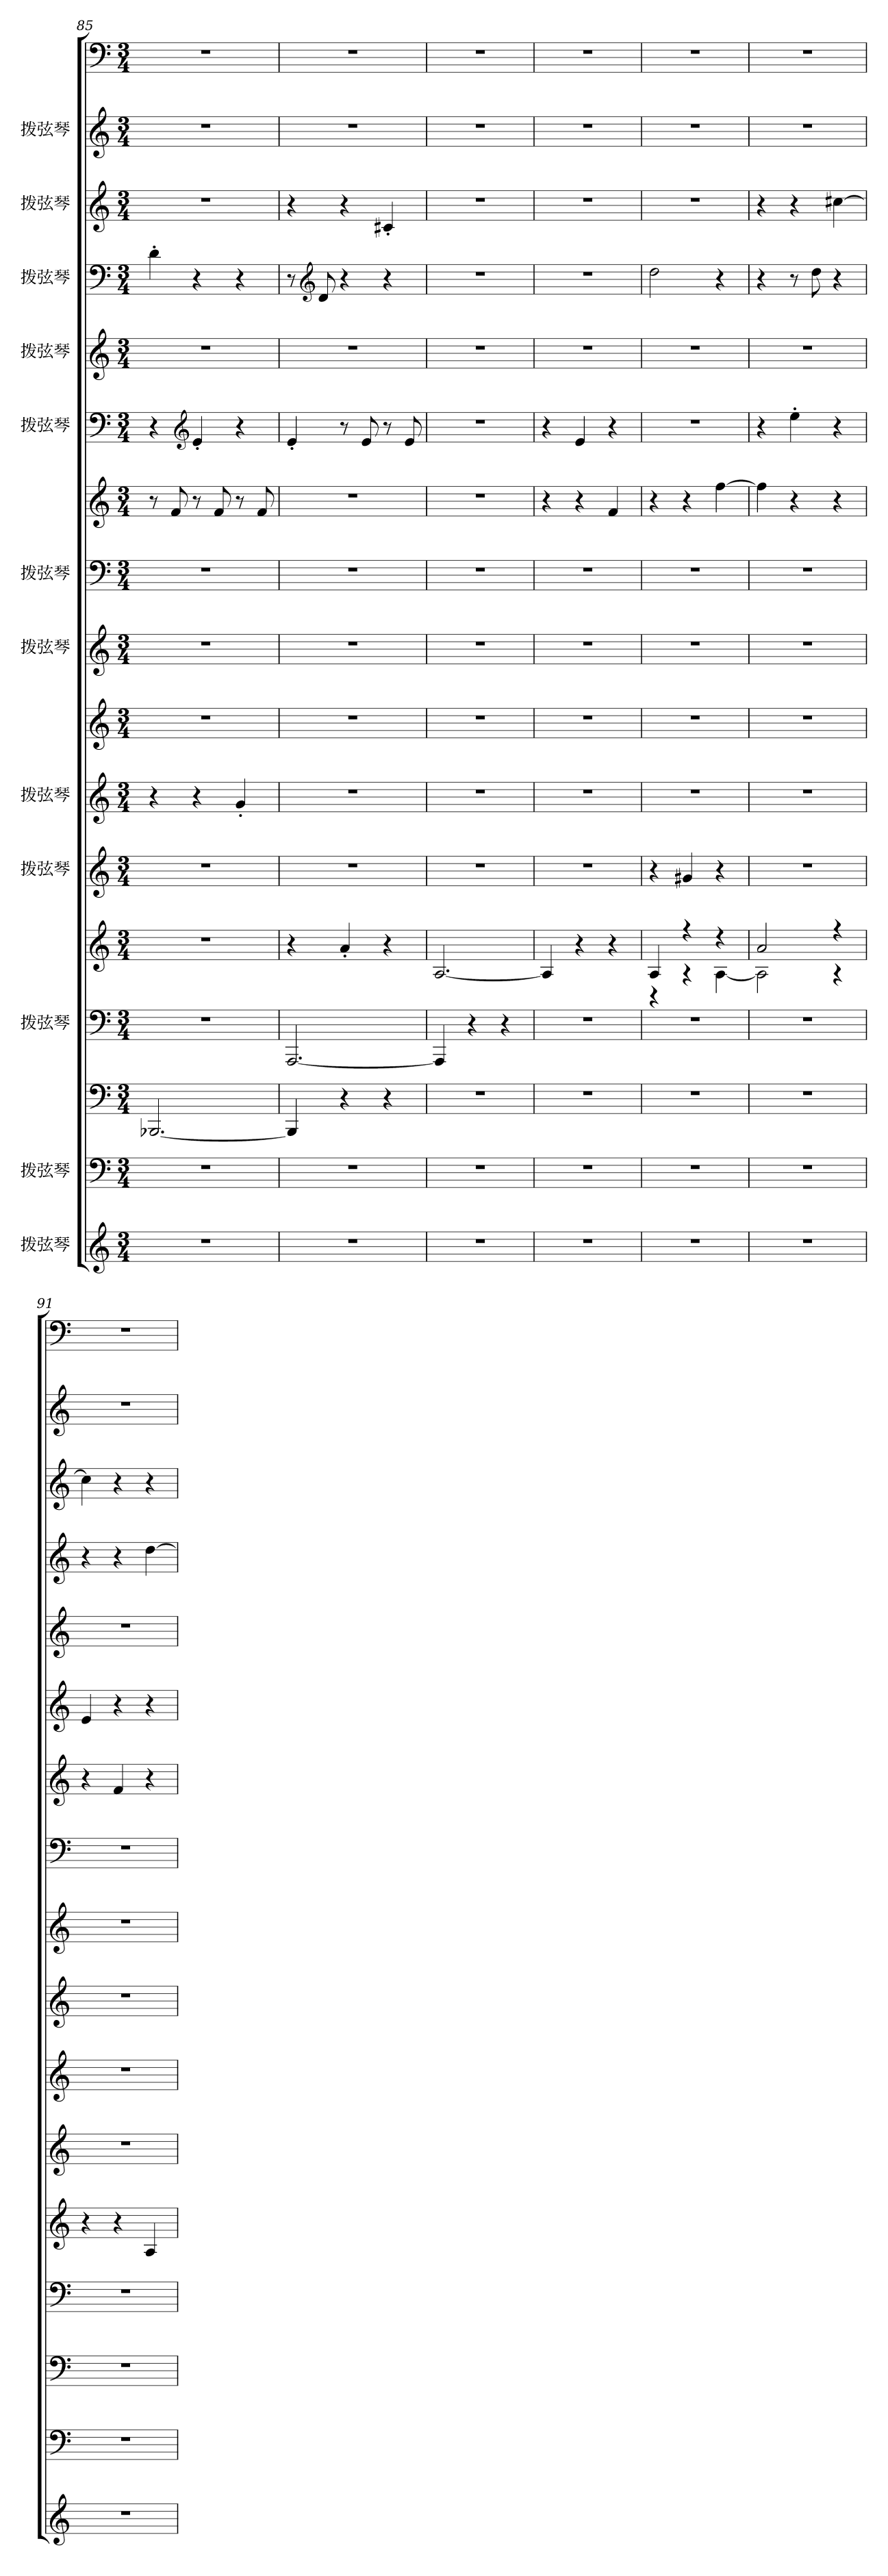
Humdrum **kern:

**kern	**kern	**kern	**kern	**kern	**kern	**kern	**kern	**kern	**kern	**kern	**kern	**kern	**kern	**kern	**kern	**kern
*part12	*part11	*part11	*part10	*part10	*part9	*part8	*part8	*part7	*part6	*part6	*part5	*part4	*part3	*part2	*part1	*part1
*staff17	*staff16	*staff15	*staff14	*staff13	*staff12	*staff11	*staff10	*staff9	*staff8	*staff7	*staff6	*staff5	*staff4	*staff3	*staff2	*staff1
*I"拨弦琴	*I"拨弦琴	*	*I"拨弦琴	*	*I"拨弦琴	*I"拨弦琴	*	*I"拨弦琴	*I"拨弦琴	*	*I"拨弦琴	*I"拨弦琴	*I"拨弦琴	*I"拨弦琴	*I"拨弦琴	*
*clefG2	*clefF4	*clefF4	*clefF4	*clefG2	*clefG2	*clefG2	*clefG2	*clefG2	*clefF4	*clefG2	*clefF4	*clefG2	*clefF4	*clefG2	*clefG2	*clefF4
*k[]	*k[]	*k[]	*k[]	*k[]	*k[]	*k[]	*k[]	*k[]	*k[]	*k[]	*k[]	*k[]	*k[]	*k[]	*k[]	*k[]
*M3/4	*M3/4	*M3/4	*M3/4	*M3/4	*M3/4	*M3/4	*M3/4	*M3/4	*M3/4	*M3/4	*M3/4	*M3/4	*M3/4	*M3/4	*M3/4	*M3/4
=85	=85	=85	=85	=85	=85	=85	=85	=85	=85	=85	=85	=85	=85	=85	=85	=85
2.r	2.r	[2.BBB-X/	2.r	2.r	2.r	4r	2.r	2.r	2.r	8r	4r	2.r	4d'\	2.r	2.r	2.r
.	.	.	.	.	.	.	.	.	.	8f/	.	.	.	.	.	.
*	*	*	*	*	*	*	*	*	*	*	*clefG2	*	*	*	*	*
.	.	.	.	.	.	4r	.	.	.	8r	4e'/	.	4r	.	.	.
.	.	.	.	.	.	.	.	.	.	8f/	.	.	.	.	.	.
.	.	.	.	.	.	4g'/	.	.	.	8r	4r	.	4r	.	.	.
.	.	.	.	.	.	.	.	.	.	8f/	.	.	.	.	.	.
=86	=86	=86	=86	=86	=86	=86	=86	=86	=86	=86	=86	=86	=86	=86	=86	=86
2.r	2.r	4BBB-/]	[2.AAA/	4r	2.r	2.r	2.r	2.r	2.r	2.r	4e'/	2.r	8r	4r	2.r	2.r
*	*	*	*	*	*	*	*	*	*	*	*	*	*clefG2	*	*	*
.	.	.	.	.	.	.	.	.	.	.	.	.	8d/	.	.	.
.	.	4r	.	4a'/	.	.	.	.	.	.	8r	.	4r	4r	.	.
.	.	.	.	.	.	.	.	.	.	.	8e/	.	.	.	.	.
.	.	4r	.	4r	.	.	.	.	.	.	8r	.	4r	4c#X'/	.	.
.	.	.	.	.	.	.	.	.	.	.	8e/	.	.	.	.	.
!!LO:PB:g=z
=87	=87	=87	=87	=87	=87	=87	=87	=87	=87	=87	=87	=87	=87	=87	=87	=87
2.r	2.r	2.r	4AAA/]	[2.A/	2.r	2.r	2.r	2.r	2.r	2.r	2.r	2.r	2.r	2.r	2.r	2.r
.	.	.	4r	.	.	.	.	.	.	.	.	.	.	.	.	.
.	.	.	4r	.	.	.	.	.	.	.	.	.	.	.	.	.
=88	=88	=88	=88	=88	=88	=88	=88	=88	=88	=88	=88	=88	=88	=88	=88	=88
2.r	2.r	2.r	2.r	4A/]	2.r	2.r	2.r	2.r	2.r	4r	4r	2.r	2.r	2.r	2.r	2.r
.	.	.	.	4r	.	.	.	.	.	4r	4e/	.	.	.	.	.
.	.	.	.	4r	.	.	.	.	.	4f/	4r	.	.	.	.	.
=89	=89	=89	=89	=89	=89	=89	=89	=89	=89	=89	=89	=89	=89	=89	=89	=89
*	*	*	*	*^	*	*	*	*	*	*	*	*	*	*	*	*
2.r	2.r	2.r	2.r	4A/	4r	4r	2.r	2.r	2.r	2.r	4r	2.r	2.r	2dd\	2.r	2.r	2.r
.	.	.	.	4r	4r	4g#X/	.	.	.	.	4r	.	.	.	.	.	.
.	.	.	.	4r	[4A\	4r	.	.	.	.	[4ff\	.	.	4r	.	.	.
=90	=90	=90	=90	=90	=90	=90	=90	=90	=90	=90	=90	=90	=90	=90	=90	=90	=90
2.r	2.r	2.r	2.r	2a/	2A\]	2.r	2.r	2.r	2.r	2.r	4ff\]	4r	2.r	4r	4r	2.r	2.r
.	.	.	.	.	.	.	.	.	.	.	4r	4ee'\	.	8r	4r	.	.
.	.	.	.	.	.	.	.	.	.	.	.	.	.	8dd\	.	.	.
.	.	.	.	4r	4r	.	.	.	.	.	4r	4r	.	4r	[4cc#X\	.	.
*	*	*	*	*v	*v	*	*	*	*	*	*	*	*	*	*	*	*
=91	=91	=91	=91	=91	=91	=91	=91	=91	=91	=91	=91	=91	=91	=91	=91	=91
2.r	2.r	2.r	2.r	4r	2.r	2.r	2.r	2.r	2.r	4r	4e/	2.r	4r	4cc#\]	2.r	2.r
.	.	.	.	4r	.	.	.	.	.	4f/	4r	.	4r	4r	.	.
.	.	.	.	4A/	.	.	.	.	.	4r	4r	.	[4dd\	4r	.	.
=	=	=	=	=	=	=	=	=	=	=	=	=	=	=	=	=
*-	*-	*-	*-	*-	*-	*-	*-	*-	*-	*-	*-	*-	*-	*-	*-	*-
